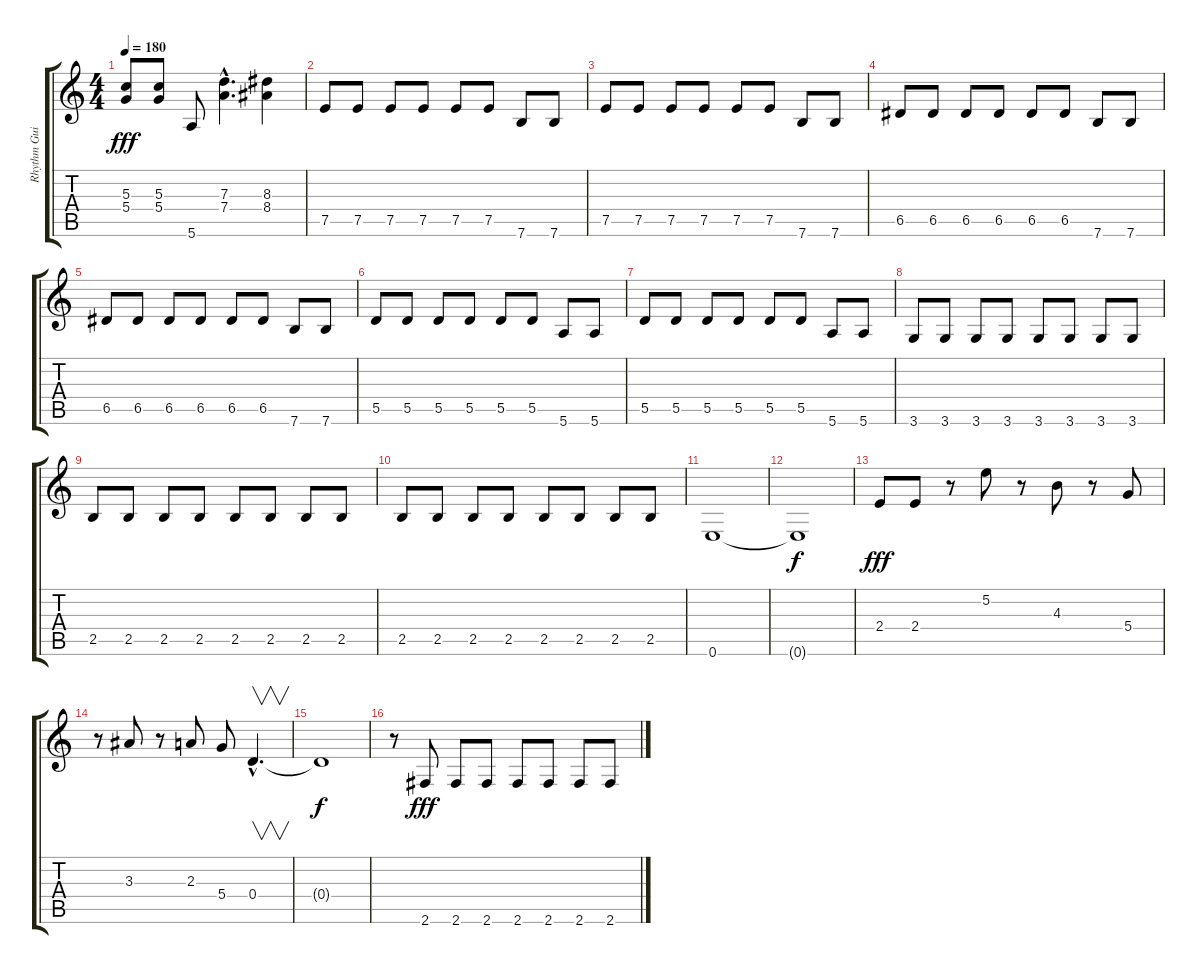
\track ("Rhythm Guitar" "Rhythm Gui") {instrument overdrivenguitar}
\staff {score tabs}
\tuning (E4 B3 G3 D3 A2 E2) {hide}
\ts (4 4)
\tempo 180
\clef g2
\ks c
(5.3 5.4).8{dy fff} (5.3 5.4).8 5.6.8 (7.3{hac} 7.4{hac}).4{d} (8.3 8.4).4 |
7.5.8 7.5.8 7.5.8 7.5.8 7.5.8 7.5.8 7.6.8 7.6.8 |
7.5.8 7.5.8 7.5.8 7.5.8 7.5.8 7.5.8 7.6.8 7.6.8 |
6.5.8 6.5.8 6.5.8 6.5.8 6.5.8 6.5.8 7.6.8 7.6.8 |
6.5.8 6.5.8 6.5.8 6.5.8 6.5.8 6.5.8 7.6.8 7.6.8 |
5.5.8 5.5.8 5.5.8 5.5.8 5.5.8 5.5.8 5.6.8 5.6.8 |
5.5.8 5.5.8 5.5.8 5.5.8 5.5.8 5.5.8 5.6.8 5.6.8 |
3.6.8 3.6.8 3.6.8 3.6.8 3.6.8 3.6.8 3.6.8 3.6.8 |
2.5.8 2.5.8 2.5.8 2.5.8 2.5.8 2.5.8 2.5.8 2.5.8 |
2.5.8 2.5.8 2.5.8 2.5.8 2.5.8 2.5.8 2.5.8 2.5.8 |
0.6.1 |
0.6{t}.1{dy f} |
2.4.8{dy fff} 2.4.8 r.8 5.2.8 r.8 4.3.8 r.8 5.4.8 |
r.8 3.3.8 r.8 2.3.8 5.4.8 0.4{hac}.4{v d} |
0.4{t}.1{dy f} |
r.8 2.6.8{dy fff} 2.6.8 2.6.8 2.6.8 2.6.8 2.6.8 2.6.8
